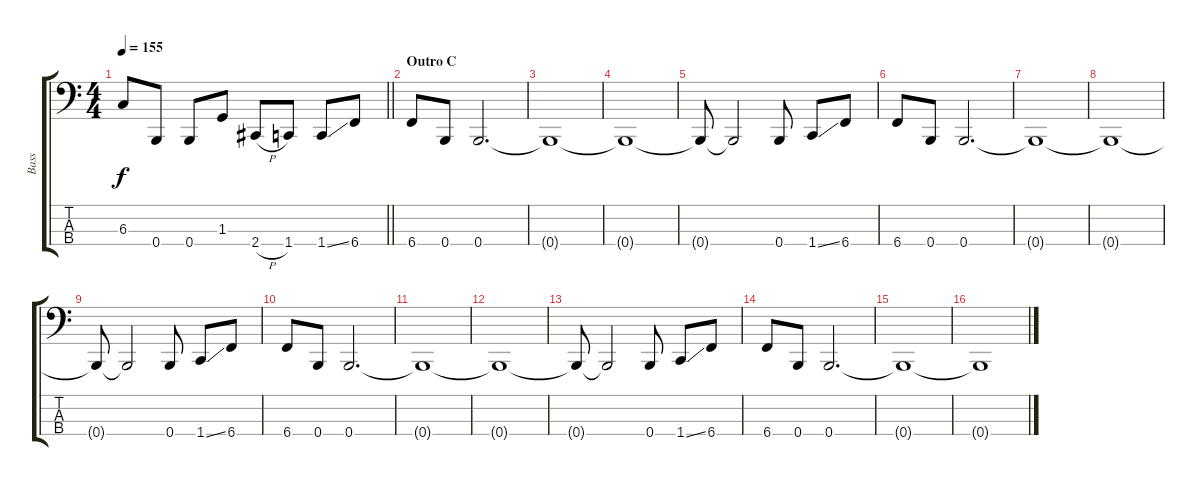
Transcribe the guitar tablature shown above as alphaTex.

\track ("Bass" "Bass") {instrument electricbassfinger}
\staff {score tabs}
\tuning (E2 B1 Gb1 B0) {hide}
\ts (4 4)
\tempo 155
\clef f4
\barLineRight lightlight
\ks c
6.3.8{dy f} 0.4.8 0.4.8 1.3.8 2.4{h}.8 1.4.8 1.4{ss}.8 6.4.8 |
\section ("" "Outro C")
6.4.8 0.4.8 0.4.2{d} |
0.4{t}.1 |
0.4{t}.1 |
0.4{t}.8 0.4{t}.2 0.4.8 1.4{ss}.8 6.4.8 |
6.4.8 0.4.8 0.4.2{d} |
0.4{t}.1 |
0.4{t}.1 |
0.4{t}.8 0.4{t}.2 0.4.8 1.4{ss}.8 6.4.8 |
6.4.8 0.4.8 0.4.2{d} |
0.4{t}.1 |
0.4{t}.1 |
0.4{t}.8 0.4{t}.2 0.4.8 1.4{ss}.8 6.4.8 |
6.4.8 0.4.8 0.4.2{d} |
0.4{t}.1 |
0.4{t}.1
